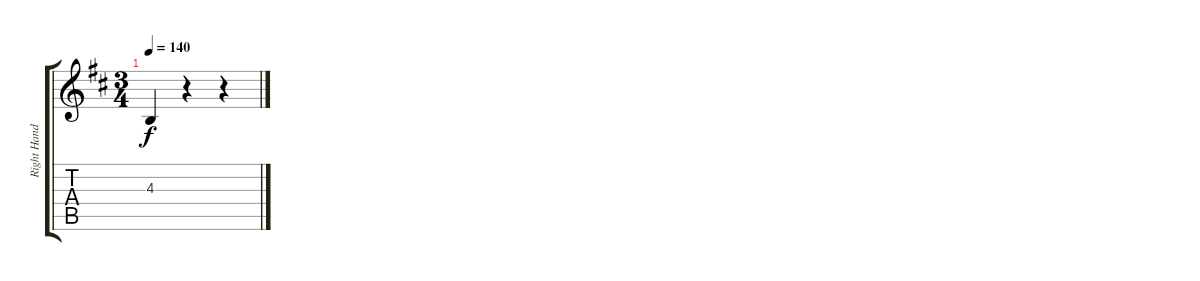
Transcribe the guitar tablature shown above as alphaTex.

\track ("Right Hand Lead" "Right Hand") {instrument acousticgrandpiano}
\staff {score tabs}
\tuning (E4 B3 G3 D3 A2 E2) {hide}
\ts (3 4)
\tempo 140
\clef g2
\ks d
4.3.4{dy f} r.4 r.4
